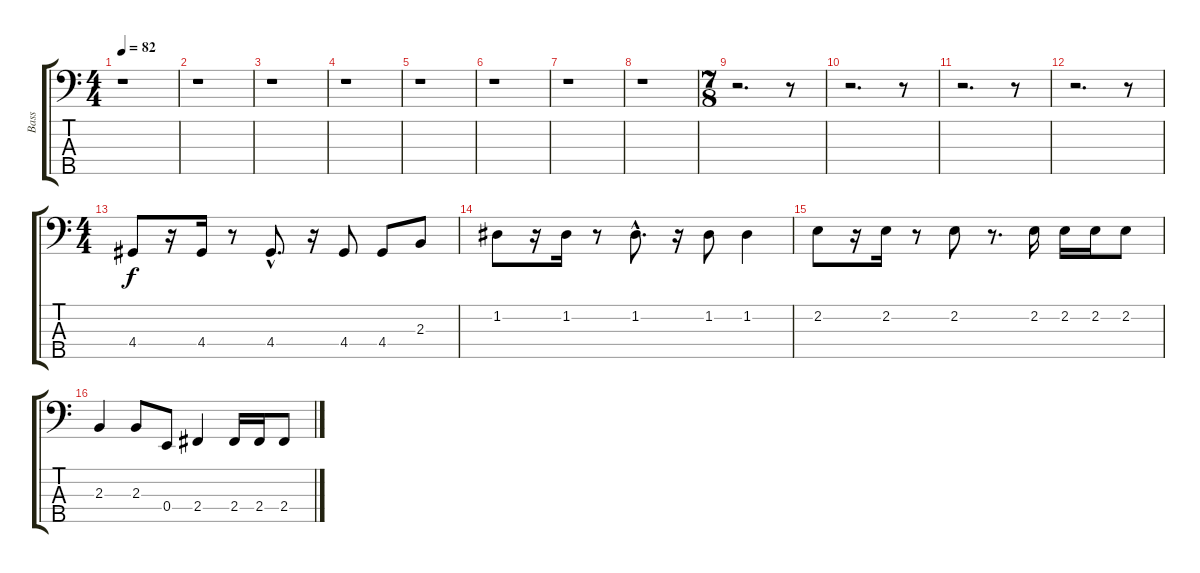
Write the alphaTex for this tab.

\track ("Bass" "Bass") {instrument fretlessbass}
\staff {score tabs}
\tuning (G2 D2 A1 E1 B0) {hide}
\ts (4 4)
\tempo 82
\clef f4
\ks c
r.1{dy f} |
r.1 |
r.1 |
r.1 |
r.1 |
r.1 |
r.1 |
r.1 |
\ts (7 8)
r.2{d} r.8 |
r.2{d} r.8 |
r.2{d} r.8 |
r.2{d} r.8 |
\ts (4 4)
4.4.8 r.16 4.4.16 r.8 4.4{hac}.8{d} r.16 4.4.8 4.4.8 2.3.8 |
1.2.8 r.16 1.2.16 r.8 1.2{hac}.8{d} r.16 1.2.8 1.2.4 |
2.2.8 r.16 2.2.16 r.8 2.2.8 r.8{d} 2.2.16 2.2.16 2.2.16 2.2.8 |
2.3.4 2.3.8 0.4.8 2.4.4 2.4.16 2.4.16 2.4.8
